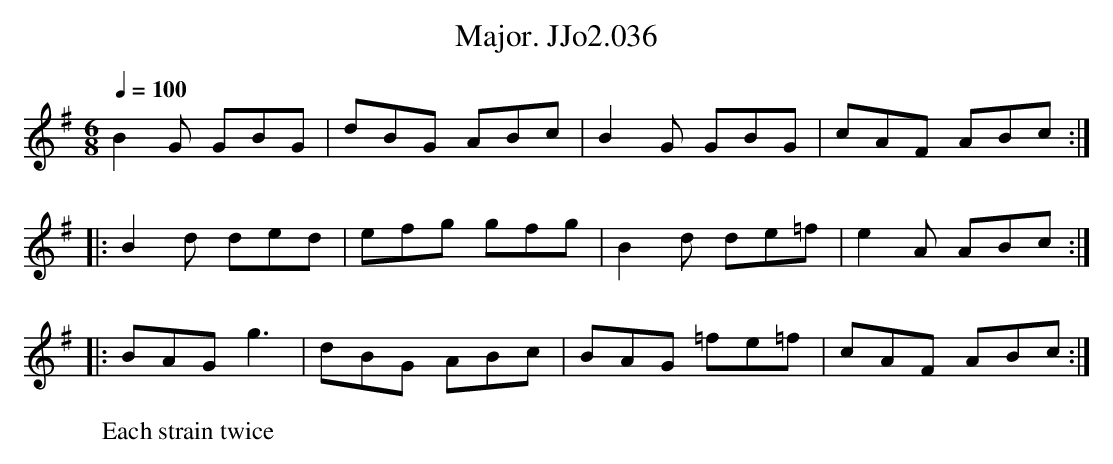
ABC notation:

X:1
T:Major. JJo2.036
M:6/8
L:1/8
Q:1/4=100
W:Each strain twice
K:G
B2G GBG|dBG ABc|B2G GBG|cAF ABc:|
|:B2d ded|efg gfg|B2d de=f|e2A ABc:|
|:BAG g3|dBG ABc|BAG =fe=f|cAF ABc:|
